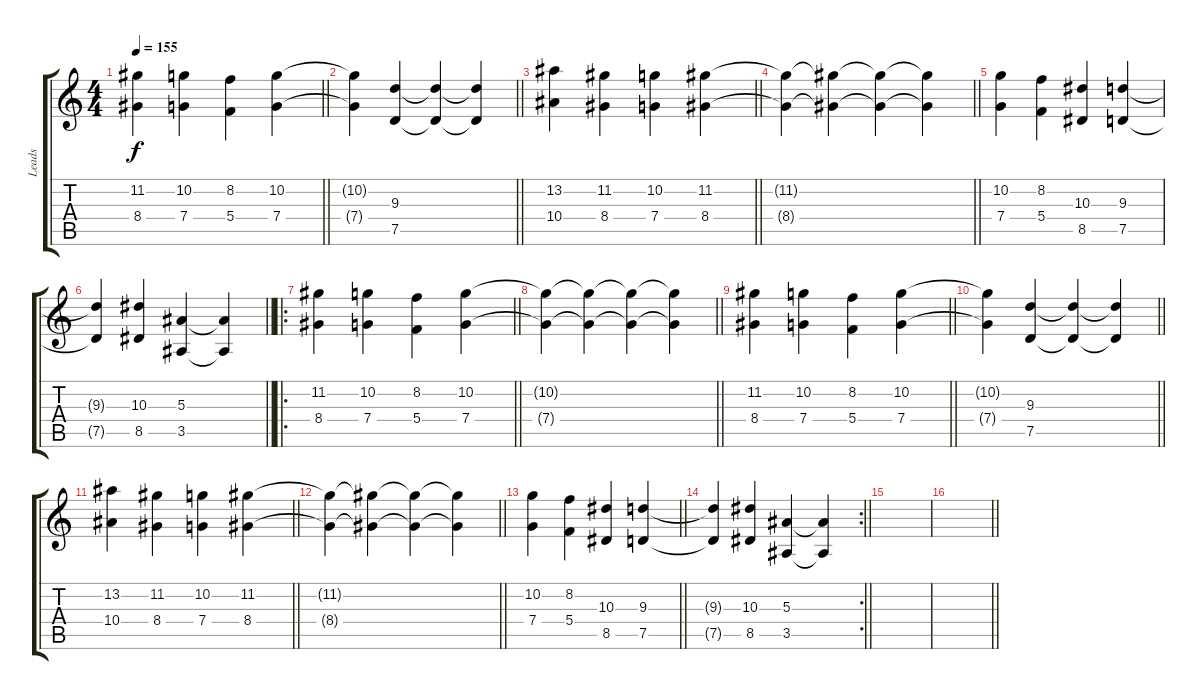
\track ("Leads" "Leads") {instrument distortionguitar}
\staff {score tabs}
\tuning (D4 A3 F3 C3 G2 C2) {hide}
\ts (4 4)
\tempo 155
\clef g2
\barLineRight lightlight
\ks c
(11.2 8.4).4{dy f} (10.2 7.4).4 (8.2 5.4).4 (10.2 7.4).4 |
\barLineRight lightlight
(10.2{t} 7.4{t}).4 (9.3 7.5).4 (9.3{t} 7.5{t}).4 (9.3{t} 7.5{t}).4 |
\barLineRight lightlight
(13.2 10.4).4 (11.2 8.4).4 (10.2 7.4).4 (11.2 8.4).4 |
\barLineRight lightlight
(11.2{t} 8.4{t}).4 (11.2{t} 8.4{t}).4 (11.2{t} 8.4{t}).4 (11.2{t} 8.4{t}).4 |
(10.2 7.4).4 (8.2 5.4).4 (10.3 8.5).4 (9.3 7.5).4 |
\barLineRight lightlight
(9.3{t} 7.5{t}).4 (10.3 8.5).4 (5.3 3.5).4 (5.3{t} 3.5{t}).4 |
\ro
\section ("" "")
\barLineRight lightlight
(11.2 8.4).4 (10.2 7.4).4 (8.2 5.4).4 (10.2 7.4).4 |
\barLineRight lightlight
(10.2{t} 7.4{t}).4 (10.2{t} 7.4{t}).4 (10.2{t} 7.4{t}).4 (10.2{t} 7.4{t}).4 |
\barLineRight lightlight
(11.2 8.4).4 (10.2 7.4).4 (8.2 5.4).4 (10.2 7.4).4 |
\barLineRight lightlight
(10.2{t} 7.4{t}).4 (9.3 7.5).4 (9.3{t} 7.5{t}).4 (9.3{t} 7.5{t}).4 |
\barLineRight lightlight
(13.2 10.4).4 (11.2 8.4).4 (10.2 7.4).4 (11.2 8.4).4 |
\barLineRight lightlight
(11.2{t} 8.4{t}).4 (11.2{t} 8.4{t}).4 (11.2{t} 8.4{t}).4 (11.2{t} 8.4{t}).4 |
\barLineRight lightlight
(10.2 7.4).4 (8.2 5.4).4 (10.3 8.5).4 (9.3 7.5).4 |
\rc 2
\barLineRight lightlight
(9.3{t} 7.5{t}).4 (10.3 8.5).4 (5.3 3.5).4 (5.3{t} 3.5{t}).4 |
|
\barLineRight lightlight
